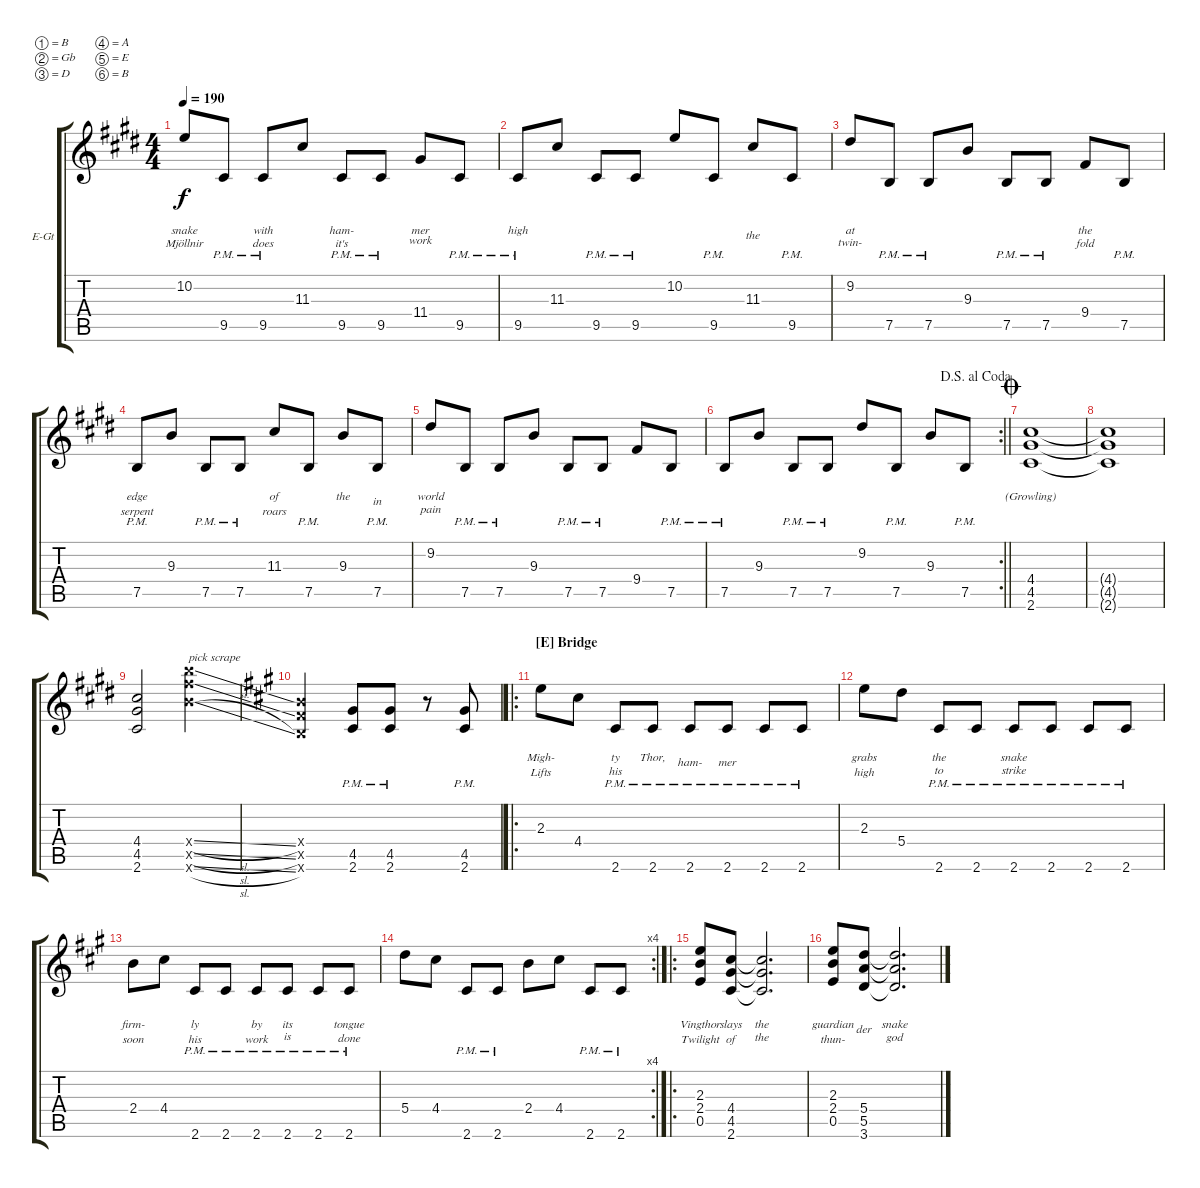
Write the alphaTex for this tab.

\bracketExtendMode groupsimilarinstruments
\firstSystemTrackNameOrientation horizontal
\otherSystemsTrackNameOrientation horizontal
\track ("Lead" "E-Gt") {instrument distortionguitar}
\staff {score tabs}
\tuning (B3 Gb3 D3 A2 E2 B1)
\ts (4 4)
\tempo 190
\clef g2
\ks c#minor
10.2.8{lyrics (0 "") lyrics (1 "") lyrics (2 "") lyrics (3 "snake") lyrics (4 "Mjöllnir") dy f} 9.5{pm}.8{lyrics (0 "") lyrics (1 "") lyrics (2 "") lyrics (3 "") lyrics (4 "")} 9.5{pm}.8{lyrics (0 "") lyrics (1 "") lyrics (2 "") lyrics (3 "with") lyrics (4 "does")} 11.3.8{lyrics (0 "") lyrics (1 "") lyrics (2 "") lyrics (3 "") lyrics (4 "")} 9.5{pm}.8{lyrics (0 "") lyrics (1 "") lyrics (2 "") lyrics (3 "ham-") lyrics (4 "it's")} 9.5{pm}.8{lyrics (0 "") lyrics (1 "") lyrics (2 "") lyrics (3 "") lyrics (4 "")} 11.4.8{lyrics (0 "") lyrics (1 "") lyrics (2 "") lyrics (3 "mer") lyrics (4 "work")} 9.5{pm}.8{lyrics (0 "") lyrics (1 "") lyrics (2 "") lyrics (3 "") lyrics (4 "")} |
9.5{pm}.8{lyrics (0 "") lyrics (1 "") lyrics (2 "") lyrics (3 "high") lyrics (4 "")} 11.3.8{lyrics (0 "") lyrics (1 "") lyrics (2 "") lyrics (3 "") lyrics (4 "")} 9.5{pm}.8{lyrics (0 "") lyrics (1 "") lyrics (2 "") lyrics (3 "") lyrics (4 "")} 9.5{pm}.8{lyrics (0 "") lyrics (1 "") lyrics (2 "") lyrics (3 "") lyrics (4 "")} 10.2.8{lyrics (0 "") lyrics (1 "") lyrics (2 "") lyrics (3 "") lyrics (4 "")} 9.5{pm}.8{lyrics (0 "") lyrics (1 "") lyrics (2 "") lyrics (3 "") lyrics (4 "")} 11.3.8{lyrics (0 "") lyrics (1 "") lyrics (2 "") lyrics (3 "") lyrics (4 "the")} 9.5{pm}.8{lyrics (0 "") lyrics (1 "") lyrics (2 "") lyrics (3 "") lyrics (4 "")} |
9.2.8{lyrics (0 "") lyrics (1 "") lyrics (2 "") lyrics (3 "at") lyrics (4 "twin-")} 7.5{pm}.8{lyrics (0 "") lyrics (1 "") lyrics (2 "") lyrics (3 "") lyrics (4 "")} 7.5{pm}.8{lyrics (0 "") lyrics (1 "") lyrics (2 "") lyrics (3 "") lyrics (4 "")} 9.3.8{lyrics (0 "") lyrics (1 "") lyrics (2 "") lyrics (3 "") lyrics (4 "")} 7.5{pm}.8{lyrics (0 "") lyrics (1 "") lyrics (2 "") lyrics (3 "") lyrics (4 "")} 7.5{pm}.8{lyrics (0 "") lyrics (1 "") lyrics (2 "") lyrics (3 "") lyrics (4 "")} 9.4.8{lyrics (0 "") lyrics (1 "") lyrics (2 "") lyrics (3 "the") lyrics (4 "fold")} 7.5{pm}.8{lyrics (0 "") lyrics (1 "") lyrics (2 "") lyrics (3 "") lyrics (4 "")} |
7.5{pm}.8{lyrics (0 "") lyrics (1 "") lyrics (2 "") lyrics (3 "edge") lyrics (4 "serpent")} 9.3.8{lyrics (0 "") lyrics (1 "") lyrics (2 "") lyrics (3 "") lyrics (4 "")} 7.5{pm}.8{lyrics (0 "") lyrics (1 "") lyrics (2 "") lyrics (3 "") lyrics (4 "")} 7.5{pm}.8{lyrics (0 "") lyrics (1 "") lyrics (2 "") lyrics (3 "") lyrics (4 "")} 11.3.8{lyrics (0 "") lyrics (1 "") lyrics (2 "") lyrics (3 "of") lyrics (4 "roars")} 7.5{pm}.8{lyrics (0 "") lyrics (1 "") lyrics (2 "") lyrics (3 "") lyrics (4 "")} 9.3.8{lyrics (0 "") lyrics (1 "") lyrics (2 "") lyrics (3 "the") lyrics (4 "")} 7.5{pm}.8{lyrics (0 "") lyrics (1 "") lyrics (2 "") lyrics (3 "") lyrics (4 "in")} |
9.2.8{lyrics (0 "") lyrics (1 "") lyrics (2 "") lyrics (3 "world") lyrics (4 "pain")} 7.5{pm}.8{lyrics (0 "") lyrics (1 "") lyrics (2 "") lyrics (3 "") lyrics (4 "")} 7.5{pm}.8{lyrics (0 "") lyrics (1 "") lyrics (2 "") lyrics (3 "") lyrics (4 "")} 9.3.8{lyrics (0 "") lyrics (1 "") lyrics (2 "") lyrics (3 "") lyrics (4 "")} 7.5{pm}.8{lyrics (0 "") lyrics (1 "") lyrics (2 "") lyrics (3 "") lyrics (4 "")} 7.5{pm}.8{lyrics (0 "") lyrics (1 "") lyrics (2 "") lyrics (3 "") lyrics (4 "")} 9.4.8{lyrics (0 "") lyrics (1 "") lyrics (2 "") lyrics (3 "") lyrics (4 "")} 7.5{pm}.8{lyrics (0 "") lyrics (1 "") lyrics (2 "") lyrics (3 "") lyrics (4 "")} |
\rc 2
\jump dalsegnoalcoda
\barLineRight lightlight
7.5{pm}.8{lyrics (0 "") lyrics (1 "") lyrics (2 "") lyrics (3 "") lyrics (4 "")} 9.3.8{lyrics (0 "") lyrics (1 "") lyrics (2 "") lyrics (3 "") lyrics (4 "")} 7.5{pm}.8{lyrics (0 "") lyrics (1 "") lyrics (2 "") lyrics (3 "") lyrics (4 "")} 7.5{pm}.8{lyrics (0 "") lyrics (1 "") lyrics (2 "") lyrics (3 "") lyrics (4 "")} 9.2.8{lyrics (0 "") lyrics (1 "") lyrics (2 "") lyrics (3 "") lyrics (4 "")} 7.5{pm}.8{lyrics (0 "") lyrics (1 "") lyrics (2 "") lyrics (3 "") lyrics (4 "")} 9.3.8{lyrics (0 "") lyrics (1 "") lyrics (2 "") lyrics (3 "") lyrics (4 "")} 7.5{pm}.8{lyrics (0 "") lyrics (1 "") lyrics (2 "") lyrics (3 "") lyrics (4 "")} |
\jump coda
(4.4 4.5 2.6).1{ot 8vb lyrics (0 "") lyrics (1 "") lyrics (2 "") lyrics (3 "(Growling)") lyrics (4 "")} |
(4.4{t} 4.5{t} 2.6{t}).1{ot 8vb lyrics (0 "") lyrics (1 "") lyrics (2 "") lyrics (3 "") lyrics (4 "")} |
(4.4 4.5 2.6).2{ot 8vb lyrics (0 "") lyrics (1 "") lyrics (2 "") lyrics (3 "") lyrics (4 "")} (14.4{sl x} 14.5{sl x} 12.6{sl x}).2{ot 8vb txt "pick scrape" lyrics (0 "") lyrics (1 "") lyrics (2 "") lyrics (3 "") lyrics (4 "")} |
\ks f#minor
(2.4{x} 2.5{x} 0.6{x}).2{ot 8vb lyrics (0 "") lyrics (1 "") lyrics (2 "") lyrics (3 "") lyrics (4 "")} (4.5{pm} 2.6{pm}).8{ot 8vb lyrics (0 "") lyrics (1 "") lyrics (2 "") lyrics (3 "") lyrics (4 "")} (4.5{pm} 2.6{pm}).8{ot 8vb lyrics (0 "") lyrics (1 "") lyrics (2 "") lyrics (3 "") lyrics (4 "")} r.8 (4.5{pm} 2.6{pm}).8{ot 8vb lyrics (0 "") lyrics (1 "") lyrics (2 "") lyrics (3 "") lyrics (4 "")} |
\ro
\section ("E" "Bridge")
2.3.8{ot 8vb lyrics (0 "") lyrics (1 "") lyrics (2 "") lyrics (3 "Migh-") lyrics (4 "Lifts")} 4.4.8{ot 8vb lyrics (0 "") lyrics (1 "") lyrics (2 "") lyrics (3 "") lyrics (4 "")} 2.6{pm}.8{ot 8vb lyrics (0 "") lyrics (1 "") lyrics (2 "") lyrics (3 "ty") lyrics (4 "his")} 2.6{pm}.8{ot 8vb lyrics (0 "") lyrics (1 "") lyrics (2 "") lyrics (3 "Thor,") lyrics (4 "")} 2.6{pm}.8{ot 8vb lyrics (0 "") lyrics (1 "") lyrics (2 "") lyrics (3 "") lyrics (4 "ham-")} 2.6{pm}.8{ot 8vb lyrics (0 "") lyrics (1 "") lyrics (2 "") lyrics (3 "") lyrics (4 "mer")} 2.6{pm}.8{ot 8vb lyrics (0 "") lyrics (1 "") lyrics (2 "") lyrics (3 "") lyrics (4 "")} 2.6{pm}.8{ot 8vb lyrics (0 "") lyrics (1 "") lyrics (2 "") lyrics (3 "") lyrics (4 "")} |
2.3.8{ot 8vb lyrics (0 "") lyrics (1 "") lyrics (2 "") lyrics (3 "grabs") lyrics (4 "high")} 5.4.8{ot 8vb lyrics (0 "") lyrics (1 "") lyrics (2 "") lyrics (3 "") lyrics (4 "")} 2.6{pm}.8{ot 8vb lyrics (0 "") lyrics (1 "") lyrics (2 "") lyrics (3 "the") lyrics (4 "to")} 2.6{pm}.8{ot 8vb lyrics (0 "") lyrics (1 "") lyrics (2 "") lyrics (3 "") lyrics (4 "")} 2.6{pm}.8{ot 8vb lyrics (0 "") lyrics (1 "") lyrics (2 "") lyrics (3 "snake") lyrics (4 "strike")} 2.6{pm}.8{ot 8vb lyrics (0 "") lyrics (1 "") lyrics (2 "") lyrics (3 "") lyrics (4 "")} 2.6{pm}.8{ot 8vb lyrics (0 "") lyrics (1 "") lyrics (2 "") lyrics (3 "") lyrics (4 "")} 2.6{pm}.8{ot 8vb lyrics (0 "") lyrics (1 "") lyrics (2 "") lyrics (3 "") lyrics (4 "")} |
2.4.8{ot 8vb lyrics (0 "") lyrics (1 "") lyrics (2 "") lyrics (3 "firm-") lyrics (4 "soon")} 4.4.8{ot 8vb lyrics (0 "") lyrics (1 "") lyrics (2 "") lyrics (3 "") lyrics (4 "")} 2.6{pm}.8{ot 8vb lyrics (0 "") lyrics (1 "") lyrics (2 "") lyrics (3 "ly") lyrics (4 "his")} 2.6{pm}.8{ot 8vb lyrics (0 "") lyrics (1 "") lyrics (2 "") lyrics (3 "") lyrics (4 "")} 2.6{pm}.8{ot 8vb lyrics (0 "") lyrics (1 "") lyrics (2 "") lyrics (3 "by") lyrics (4 "work")} 2.6{pm}.8{ot 8vb lyrics (0 "") lyrics (1 "") lyrics (2 "") lyrics (3 "its") lyrics (4 "is")} 2.6{pm}.8{ot 8vb lyrics (0 "") lyrics (1 "") lyrics (2 "") lyrics (3 "") lyrics (4 "")} 2.6{pm}.8{ot 8vb lyrics (0 "") lyrics (1 "") lyrics (2 "") lyrics (3 "tongue") lyrics (4 "done")} |
\rc 4
5.4.8{ot 8vb lyrics (0 "") lyrics (1 "") lyrics (2 "") lyrics (3 "") lyrics (4 "")} 4.4.8{ot 8vb lyrics (0 "") lyrics (1 "") lyrics (2 "") lyrics (3 "") lyrics (4 "")} 2.6{pm}.8{ot 8vb lyrics (0 "") lyrics (1 "") lyrics (2 "") lyrics (3 "") lyrics (4 "")} 2.6{pm}.8{ot 8vb lyrics (0 "") lyrics (1 "") lyrics (2 "") lyrics (3 "") lyrics (4 "")} 2.4.8{ot 8vb lyrics (0 "") lyrics (1 "") lyrics (2 "") lyrics (3 "") lyrics (4 "")} 4.4.8{ot 8vb lyrics (0 "") lyrics (1 "") lyrics (2 "") lyrics (3 "") lyrics (4 "")} 2.6{pm}.8{ot 8vb lyrics (0 "") lyrics (1 "") lyrics (2 "") lyrics (3 "") lyrics (4 "")} 2.6{pm}.8{ot 8vb lyrics (0 "") lyrics (1 "") lyrics (2 "") lyrics (3 "") lyrics (4 "")} |
\ro
(2.3 2.4 0.5).8{ot 8vb lyrics (0 "") lyrics (1 "") lyrics (2 "") lyrics (3 "Vingthor") lyrics (4 "Twilight")} (4.4 4.5 2.6).8{ot 8vb lyrics (0 "") lyrics (1 "") lyrics (2 "") lyrics (3 "slays") lyrics (4 "of")} (4.4{t} 4.5{t} 2.6{t}).2{d ot 8vb lyrics (0 "") lyrics (1 "") lyrics (2 "") lyrics (3 "the") lyrics (4 "the")} |
(2.3 2.4 0.5).8{ot 8vb lyrics (0 "") lyrics (1 "") lyrics (2 "") lyrics (3 "guardian") lyrics (4 "thun-")} (5.4 5.5 3.6).8{ot 8vb lyrics (0 "") lyrics (1 "") lyrics (2 "") lyrics (3 "") lyrics (4 "der")} (5.4{t} 5.5{t} 3.6{t}).2{d ot 8vb lyrics (0 "") lyrics (1 "") lyrics (2 "") lyrics (3 "snake") lyrics (4 "god")}
